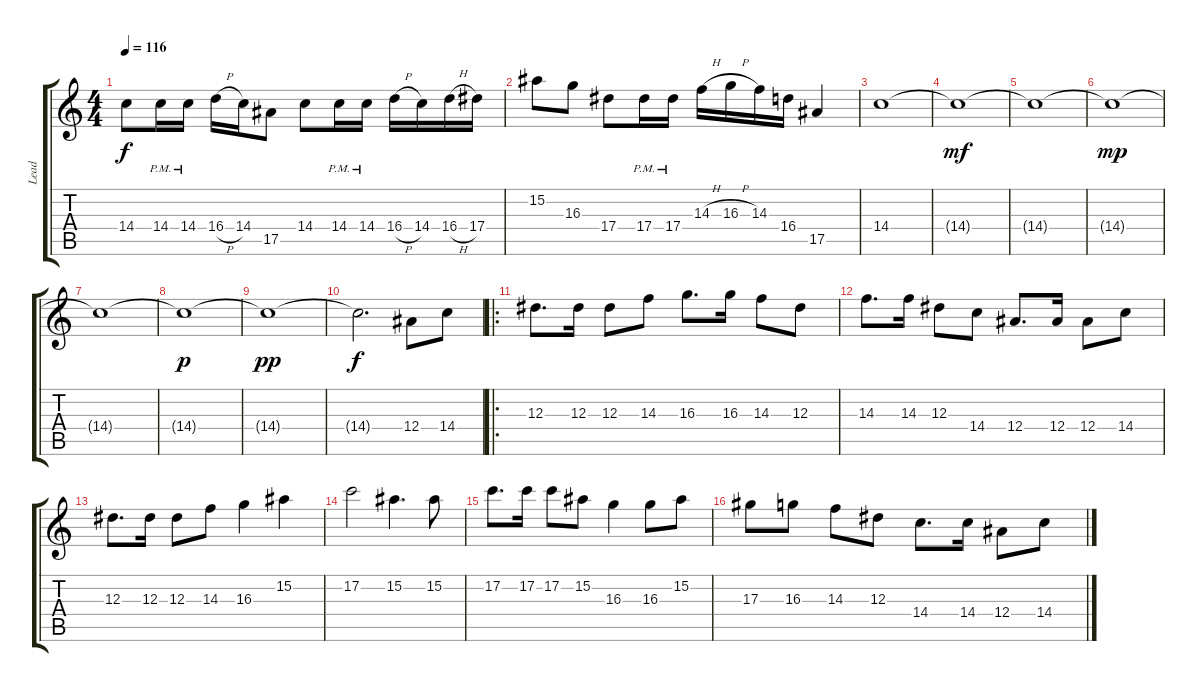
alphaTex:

\track ("Lead" "Lead") {instrument distortionguitar}
\staff {score tabs}
\tuning (C4 G3 Eb3 Bb2 F2 C2) {hide}
\ts (4 4)
\tempo 116
\clef g2
\ks c
14.4.8{dy f} 14.4{pm}.16 14.4{pm}.16 16.4{h}.16 14.4.16 17.5.8 14.4.8 14.4{pm}.16 14.4{pm}.16 16.4{h}.16 14.4.16 16.4{h}.16 17.4.16 |
15.2.8 16.3.8 17.4.8 17.4{pm}.16 17.4{pm}.16 14.3{h}.16 16.3{h}.16 14.3.16 16.4.16 17.5.4 |
14.4.1 |
14.4{t}.1{dy mf} |
14.4{t}.1 |
14.4{t}.1{dy mp} |
14.4{t}.1 |
14.4{t}.1{dy p} |
14.4{t}.1{dy pp} |
14.4{t}.2{d dy f} 12.4.8 14.4.8 |
\ro
12.3.8{d} 12.3.16 12.3.8 14.3.8 16.3.8{d} 16.3.16 14.3.8 12.3.8 |
14.3.8{d} 14.3.16 12.3.8 14.4.8 12.4.8{d} 12.4.16 12.4.8 14.4.8 |
12.3.8{d} 12.3.16 12.3.8 14.3.8 16.3.4 15.2.4 |
17.2.2 15.2.4{d} 15.2.8 |
17.2.8{d} 17.2.16 17.2.8 15.2.8 16.3.4 16.3.8 15.2.8 |
17.3.8 16.3.8 14.3.8 12.3.8 14.4.8{d} 14.4.16 12.4.8 14.4.8
